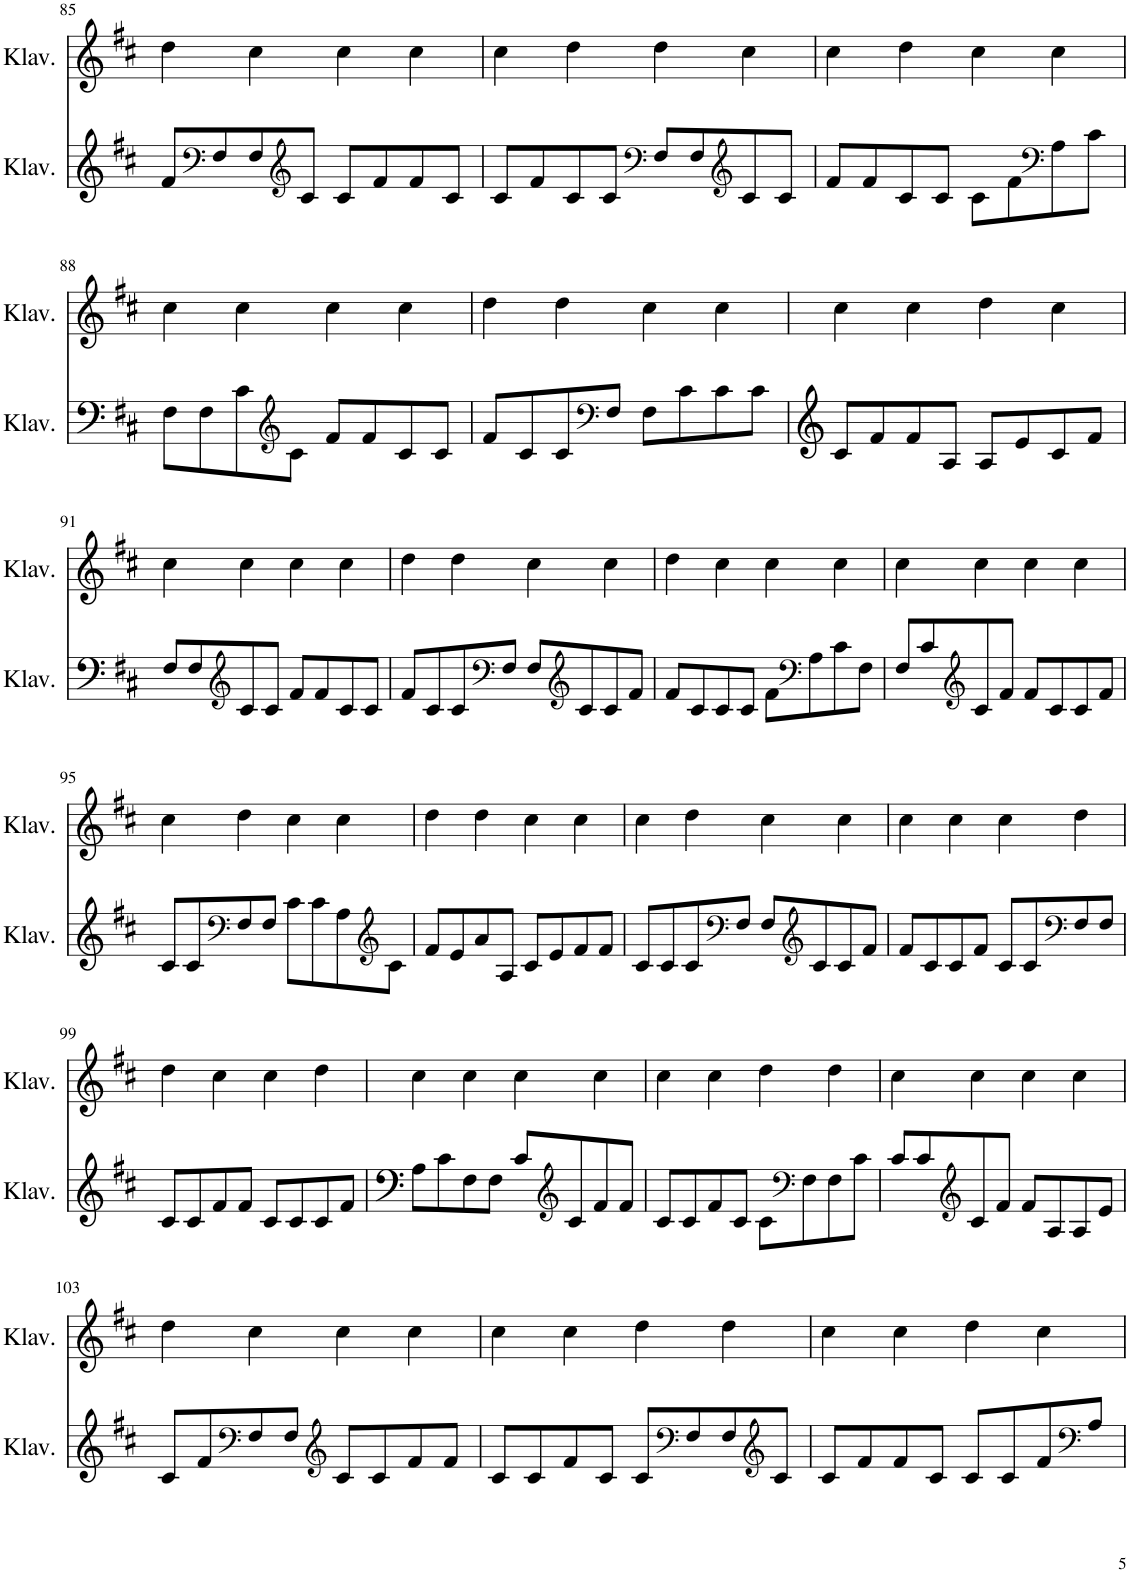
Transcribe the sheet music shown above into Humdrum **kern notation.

**kern	**kern
*part2	*part1
*staff2	*staff1
*I"Klavier	*I"Klavier
*I'Klav.	*I'Klav.
!!LO:PB:g=z
*clefF4	*clefG2
*k[f#c#]	*k[f#c#]
*M4/4	*M4/4
=85	=85
8f#/L	4dd\
*clefF4	*
8F#/	.
8F#/	4cc#\
*clefG2	*
8c#/J	.
8c#/L	4cc#\
8f#/	.
8f#/	4cc#\
8c#/J	.
=86	=86
8c#/L	4cc#\
8f#/	.
8c#/	4dd\
8c#/J	.
*clefF4	*
8F#/L	4dd\
8F#/	.
*clefG2	*
8c#/	4cc#\
8c#/J	.
=87	=87
8f#/L	4cc#\
8f#/	.
8c#/	4dd\
8c#/J	.
8c#\L	4cc#\
8f#\	.
*clefF4	*
8A\	4cc#\
8c#\J	.
!!LO:LB:g=z
=88	=88
8F#\L	4cc#\
8F#\	.
8c#\	4cc#\
*clefG2	*
8c#\J	.
8f#/L	4cc#\
8f#/	.
8c#/	4cc#\
8c#/J	.
=89	=89
8f#/L	4dd\
8c#/	.
8c#/	4dd\
*clefF4	*
8F#/J	.
8F#\L	4cc#\
8c#\	.
8c#\	4cc#\
8c#\J	.
=90	=90
8c#/L	4cc#\
8f#/	.
8f#/	4cc#\
8A/J	.
8A/L	4dd\
8e/	.
8c#/	4cc#\
8f#/J	.
!!LO:LB:g=z
=91	=91
8F#/L	4cc#\
8F#/	.
*clefG2	*
8c#/	4cc#\
8c#/J	.
8f#/L	4cc#\
8f#/	.
8c#/	4cc#\
8c#/J	.
=92	=92
8f#/L	4dd\
8c#/	.
8c#/	4dd\
*clefF4	*
8F#/J	.
8F#/L	4cc#\
*clefG2	*
8c#/	.
8c#/	4cc#\
8f#/J	.
=93	=93
8f#/L	4dd\
8c#/	.
8c#/	4cc#\
8c#/J	.
8f#\L	4cc#\
*clefF4	*
8A\	.
8c#\	4cc#\
8F#\J	.
=94	=94
8F#/L	4cc#\
8c#/	.
*clefG2	*
8c#/	4cc#\
8f#/J	.
8f#/L	4cc#\
8c#/	.
8c#/	4cc#\
8f#/J	.
!!LO:LB:g=z
=95	=95
8c#/L	4cc#\
8c#/	.
*clefF4	*
8F#/	4dd\
8F#/J	.
8c#\L	4cc#\
8c#\	.
8A\	4cc#\
*clefG2	*
8c#\J	.
=96	=96
8f#/L	4dd\
8e/	.
8a/	4dd\
8A/J	.
8c#/L	4cc#\
8e/	.
8f#/	4cc#\
8f#/J	.
=97	=97
8c#/L	4cc#\
8c#/	.
8c#/	4dd\
*clefF4	*
8F#/J	.
8F#/L	4cc#\
*clefG2	*
8c#/	.
8c#/	4cc#\
8f#/J	.
=98	=98
8f#/L	4cc#\
8c#/	.
8c#/	4cc#\
8f#/J	.
8c#/L	4cc#\
8c#/	.
*clefF4	*
8F#/	4dd\
8F#/J	.
!!LO:LB:g=z
=99	=99
8c#/L	4dd\
8c#/	.
8f#/	4cc#\
8f#/J	.
8c#/L	4cc#\
8c#/	.
8c#/	4dd\
8f#/J	.
=100	=100
8A\L	4cc#\
8c#\	.
8F#\	4cc#\
8F#\J	.
8c#/L	4cc#\
*clefG2	*
8c#/	.
8f#/	4cc#\
8f#/J	.
=101	=101
8c#/L	4cc#\
8c#/	.
8f#/	4cc#\
8c#/J	.
8c#\L	4dd\
*clefF4	*
8F#\	.
8F#\	4dd\
8c#\J	.
=102	=102
8c#/L	4cc#\
8c#/	.
*clefG2	*
8c#/	4cc#\
8f#/J	.
8f#/L	4cc#\
8A/	.
8A/	4cc#\
8e/J	.
!!LO:LB:g=z
=103	=103
8c#/L	4dd\
8f#/	.
*clefF4	*
8F#/	4cc#\
8F#/J	.
*clefG2	*
8c#/L	4cc#\
8c#/	.
8f#/	4cc#\
8f#/J	.
=104	=104
8c#/L	4cc#\
8c#/	.
8f#/	4cc#\
8c#/J	.
8c#/L	4dd\
*clefF4	*
8F#/	.
8F#/	4dd\
*clefG2	*
8c#/J	.
=105	=105
8c#/L	4cc#\
8f#/	.
8f#/	4cc#\
8c#/J	.
8c#/L	4dd\
8c#/	.
8f#/	4cc#\
*clefF4	*
8A/J	.
=	=
*-	*-
